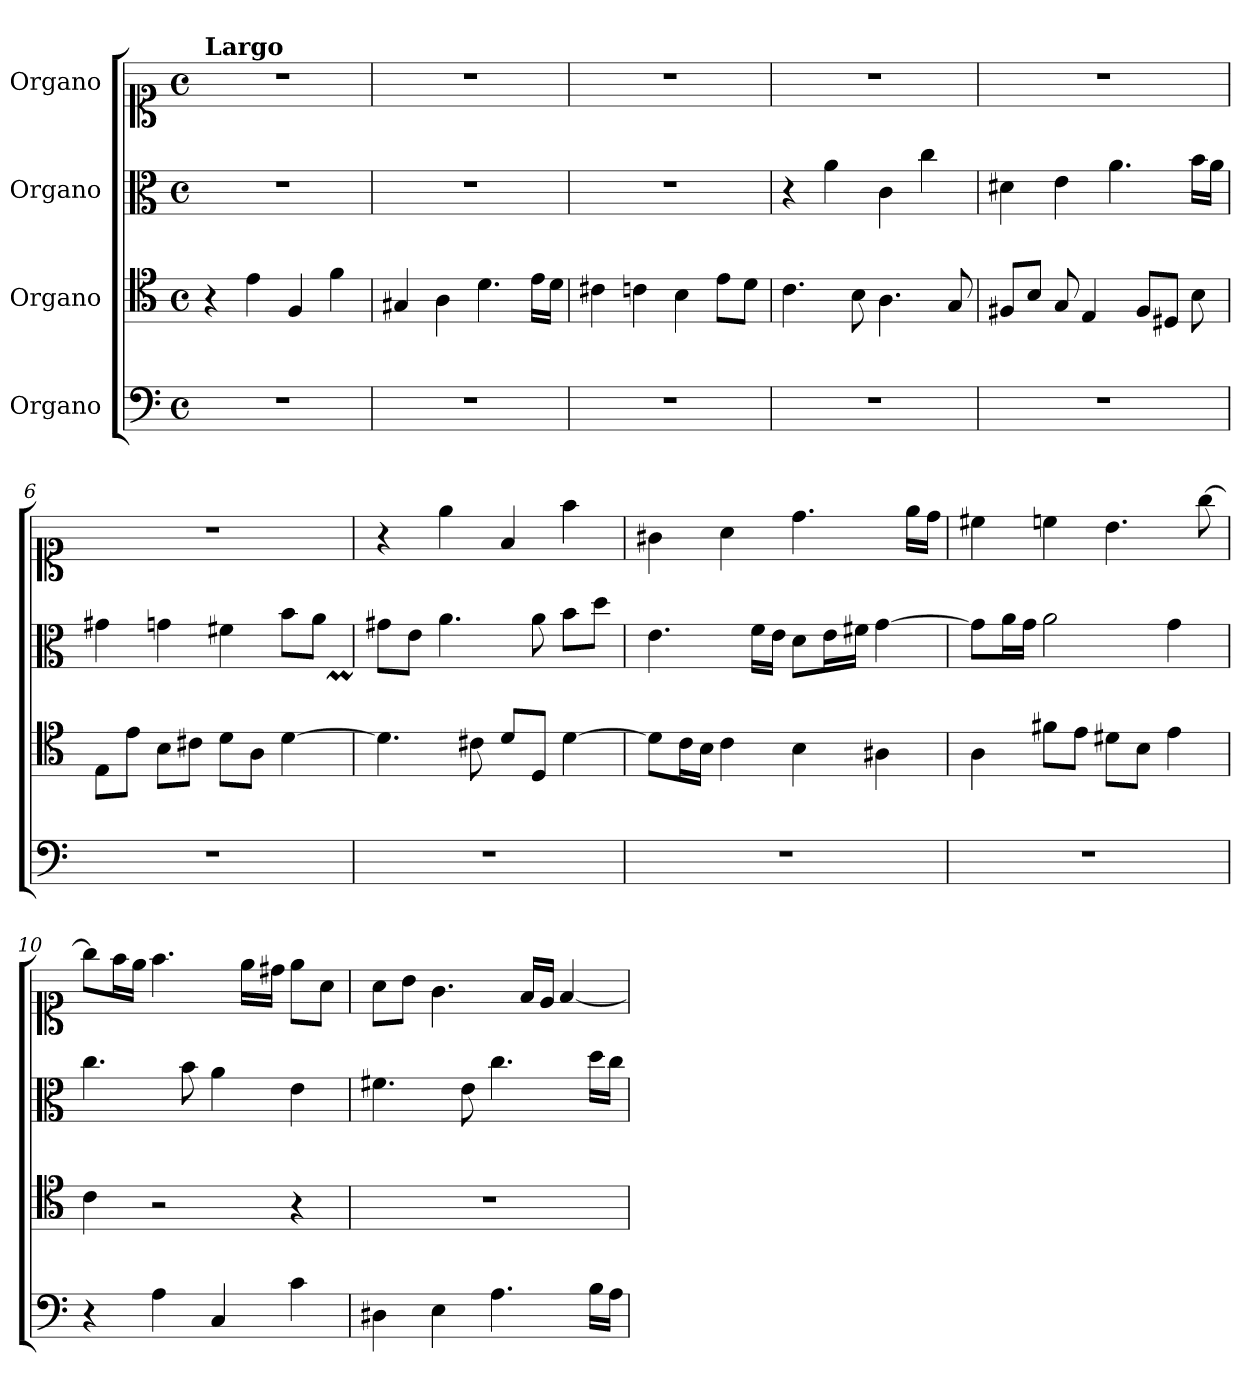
**kern	**kern	**kern	**kern
*part4	*part3	*part2	*part1
*staff4	*staff3	*staff2	*staff1
*I"Organo	*I"Organo	*I"Organo	*I"Organo
*clefF4	*clefC4	*clefC3	*clefC1
*k[]	*k[]	*k[]	*k[]
*M4/4	*M4/4	*M4/4	*M4/4
*met(c)	*met(c)	*met(c)	*met(c)
=1	=1	=1	=1
!	!	!	!LO:TX:a:B:t=Largo
1r	4r	1r	1r
.	4e\	.	.
.	4F/	.	.
.	4f\	.	.
=2	=2	=2	=2
1r	4G#X/	1r	1r
.	4A\	.	.
.	4.d\	.	.
.	16e\LL	.	.
.	16d\JJ	.	.
=3	=3	=3	=3
1r	4c#X\	1r	1r
.	4cn\	.	.
.	4B\	.	.
.	8e\L	.	.
.	8d\J	.	.
=4	=4	=4	=4
1r	4.c\	4r	1r
.	.	4a\	.
.	8B\	.	.
.	4.A\	4c\	.
.	.	4cc\	.
.	8G/	.	.
=5	=5	=5	=5
1r	8F#X/L	4d#X\	1r
.	8B/J	.	.
.	8G/	4e\	.
.	4E/	.	.
.	.	4.a\	.
.	8F#/L	.	.
.	8D#X/J	.	.
.	8B\	16b\LL	.
.	.	16a\JJ	.
!!LO:LB:g=z
=6	=6	=6	=6
*	*	*^	*
1r	8E\L	4g#X\	2..ryy	1r
.	8e\J	.	.	.
.	8B\L	4gn\	.	.
.	8c#X\J	.	.	.
.	8d\L	4f#X\	.	.
.	8A\J	.	.	.
.	[4d\	8b\L	.	.
.	.	8a\J	[16a!yy	.
.	.	.	16aM!yy]	.
*	*	*v	*v	*
=7	=7	=7	=7
1r	4.d\]	8g#X\L	4r
.	.	8e\J	.
.	.	4.a\	4ee\
.	8c#X\	.	.
.	8d/L	.	4f/
.	8D/J	8a\	.
.	[4d\	8b\L	4ff\
.	.	8dd\J	.
=8	=8	=8	=8
1r	8d\L]	4.e\	4g#X\
.	16c\L	.	.
.	16B\JJ	.	.
.	4c\	.	4a\
.	.	16f\LL	.
.	.	16e\JJ	.
.	4B\	8d\L	4.dd\
.	.	16e\L	.
.	.	16f#X\JJ	.
.	4A#X\	[4g\	.
.	.	.	16ee\LL
.	.	.	16dd\JJ
=9	=9	=9	=9
1r	4A\	8g\L]	4cc#X\
.	.	16a\L	.
.	.	16g\JJ	.
.	8f#X\L	2a\	4ccn\
.	8e\J	.	.
.	8d#X\L	.	4.b\
.	8B\J	.	.
.	4e\	4g\	.
.	.	.	[8gg\
!!LO:LB:g=z
=10	=10	=10	=10
4r	4c\	4.cc\	8gg\L]
.	.	.	16ff\L
.	.	.	16ee\JJ
4A\	2r	.	4.ff\
.	.	8b\	.
4C/	.	4a\	.
.	.	.	16ee\LL
.	.	.	16dd#X\JJ
4c\	4r	4e\	8ee\L
.	.	.	8a\J
=11	=11	=11	=11
4D#X\	1r	4.f#X\	8a\L
.	.	.	8b\J
4E\	.	.	4.g\
.	.	8e\	.
4.A\	.	4.cc\	.
.	.	.	16f/LL
.	.	.	16e/JJ
.	.	.	[4f/
16B\LL	.	16dd\LL	.
16A\JJ	.	16cc\JJ	.
=	=	=	=
*-	*-	*-	*-
